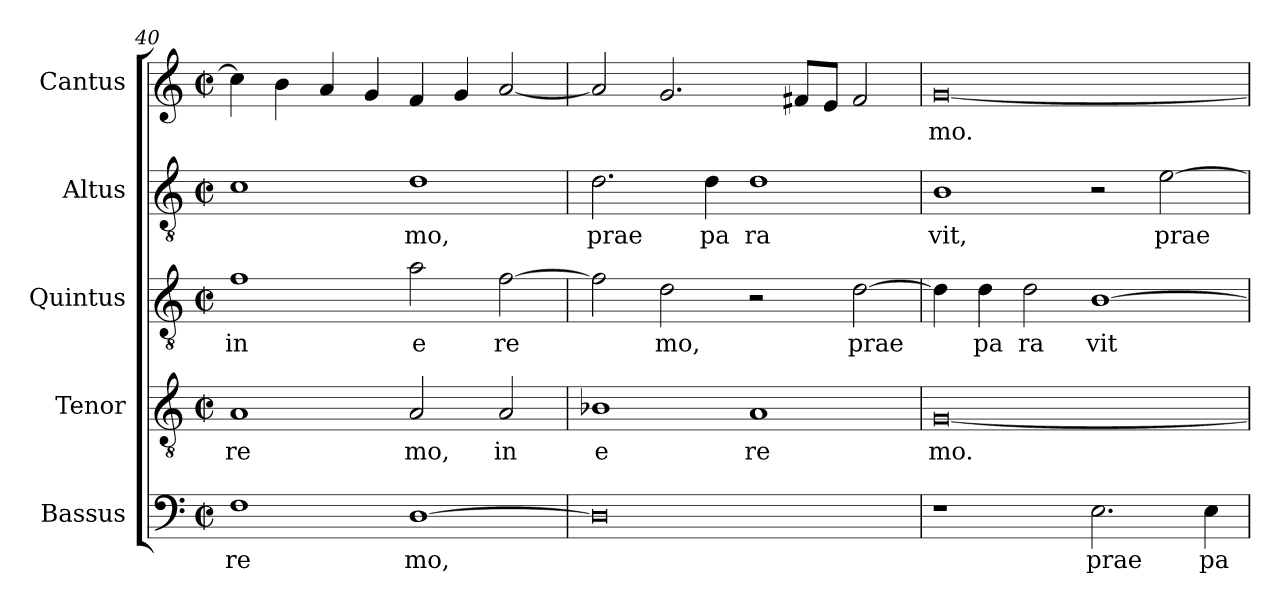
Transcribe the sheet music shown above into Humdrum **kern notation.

**kern	**text	**kern	**text	**kern	**text	**kern	**text	**kern	**text
*part5	*part5	*part4	*part4	*part3	*part3	*part2	*part2	*part1	*part1
*staff5	*staff5	*staff4	*staff4	*staff3	*staff3	*staff2	*staff2	*staff1	*staff1
*I"Bassus	*	*I"Tenor	*	*I"Quintus	*	*I"Altus	*	*I"Cantus	*
!!LO:LB:g=z
*clefF4	*	*clefGv2	*	*clefGv2	*	*clefGv2	*	*clefG2	*
*k[]	*	*k[]	*	*k[]	*	*k[]	*	*k[]	*
*C:	*	*C:	*	*C:	*	*C:	*	*C:	*
*M2/2	*	*M2/2	*	*M2/2	*	*M2/2	*	*M2/2	*
*met(c|)	*	*met(c|)	*	*met(c|)	*	*met(c|)	*	*met(c|)	*
=40	=40	=40	=40	=40	=40	=40	=40	=40	=40
!	!LO:LY:b:cj	!	!LO:LY:b:cj	!	!LO:LY:b:cj	!	!LO:LY:b:cj	!	!LO:LY:b:cj
1F	-re	1A	re	1f	in	1c	--	4cc\]	.
!	!	!	!	!	!	!	!	!	!LO:LY:b:cj
.	.	.	.	.	.	.	.	4b\	.
!	!	!	!	!	!	!	!	!	!LO:LY:b:cj
.	.	.	.	.	.	.	.	4a/	.
!	!	!	!	!	!	!	!	!	!LO:LY:b:cj
.	.	.	.	.	.	.	.	4g/	.
!	!LO:LY:b:cj	!	!LO:LY:b:cj	!	!LO:LY:b:cj	!	!LO:LY:b:cj	!	!LO:LY:b:cj
[>1D	mo,	2A/	mo,	2a\	e	1d	-mo,	4f/	.
!	!	!	!	!	!	!	!	!	!LO:LY:b:cj
.	.	.	.	.	.	.	.	4g/	.
!	!	!	!LO:LY:b:cj	!	!LO:LY:b:cj	!	!	!	!LO:LY:b:cj
.	.	2A/	in	[>2f\	re	.	.	[<2a/	.
=41	=41	=41	=41	=41	=41	=41	=41	=41	=41
!	!LO:LY:b:cj	!	!LO:LY:b:cj	!	!LO:LY:b:cj	!	!LO:LY:b:cj	!	!LO:LY:b:cj
0D]	.	1B-X	e	2f\]	.	2.d\	prae	2a/]	.
!	!	!	!	!	!LO:LY:b:cj	!	!	!	!LO:LY:b:cj
.	.	.	.	2d\	mo,	.	.	2.g/	.
!	!	!	!	!	!	!	!LO:LY:b:cj	!	!
.	.	.	.	.	.	4d\	pa	.	.
!	!	!	!LO:LY:b:cj	!	!	!	!LO:LY:b:cj	!	!
.	.	1A	re	2r	.	1d	ra	.	.
!	!	!	!	!	!	!	!	!	!LO:LY:b:cj
.	.	.	.	.	.	.	.	8f#/L	.
!	!	!	!	!	!	!	!	!	!LO:LY:b:cj
.	.	.	.	.	.	.	.	8e/J	.
!	!	!	!	!	!LO:LY:b:cj	!	!	!	!LO:LY:b:cj
.	.	.	.	[>2d\	prae	.	.	2f#/	.
=42	=42	=42	=42	=42	=42	=42	=42	=42	=42
!	!	!	!LO:LY:b:cj	!	!LO:LY:b:cj	!	!LO:LY:b:cj	!	!LO:LY:b:cj
1r	.	[<0G	mo.	4d\]	.	1B	vit,	[<0g	mo.
!	!	!	!	!	!LO:LY:b:cj	!	!	!	!
.	.	.	.	4d\	pa	.	.	.	.
!	!	!	!	!	!LO:LY:b:cj	!	!	!	!
.	.	.	.	2d\	ra	.	.	.	.
!	!LO:LY:b:cj	!	!	!	!LO:LY:b:cj	!	!	!	!
2.E\	prae	.	.	[>1B	vit	2r	.	.	.
!	!	!	!	!	!	!	!LO:LY:b:cj	!	!
.	.	.	.	.	.	[>2e\	prae	.	.
!	!LO:LY:b:cj	!	!	!	!	!	!	!	!
4E\	pa	.	.	.	.	.	.	.	.
=	=	=	=	=	=	=	=	=	=
*-	*-	*-	*-	*-	*-	*-	*-	*-	*-
